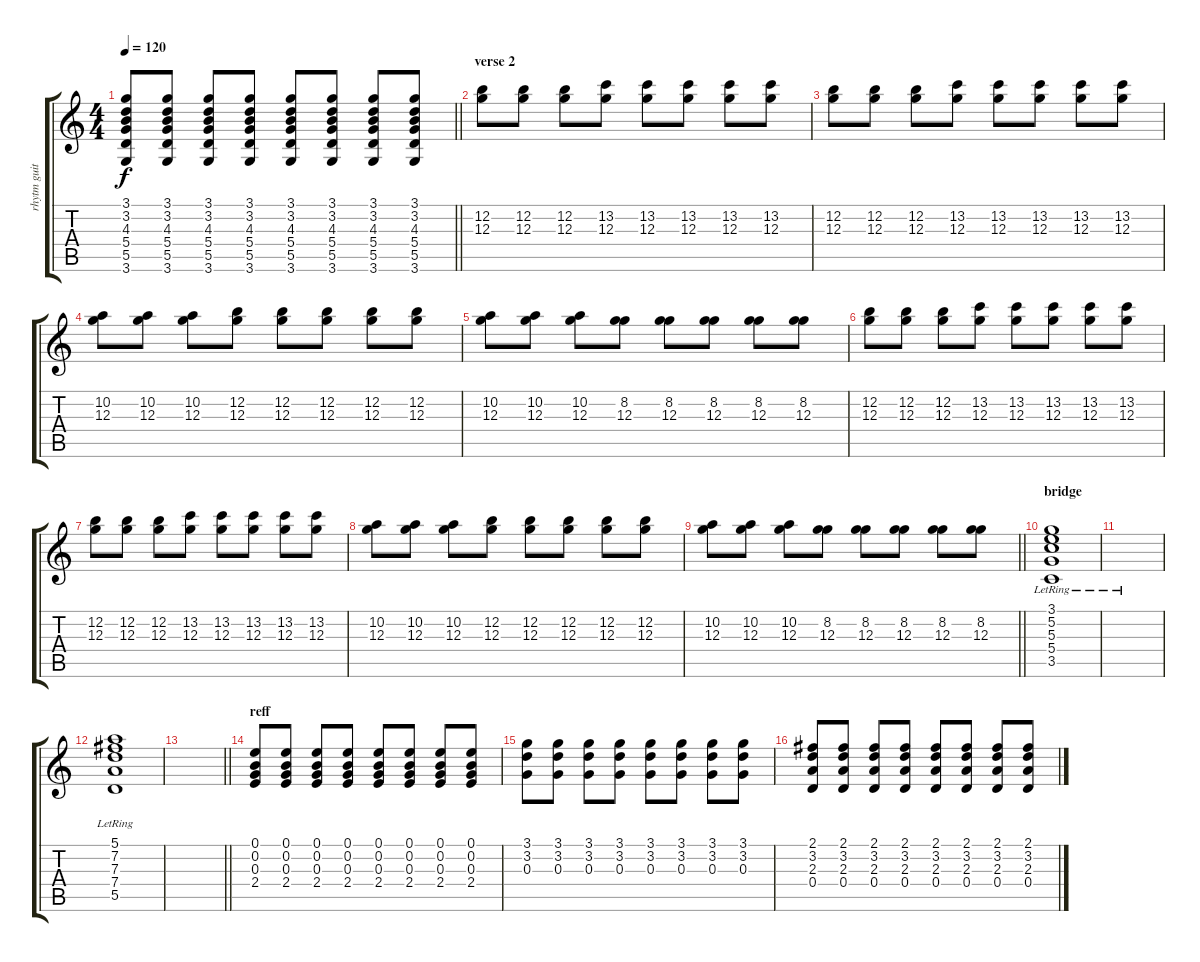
\track ("rhytm guitar (Uki)" "rhytm guit") {instrument distortionguitar}
\staff {score tabs}
\tuning (E4 B3 G3 D3 A2 E2) {hide}
\ts (4 4)
\tempo 120
\clef g2
\barLineRight lightlight
\ks c
(3.1 3.2 4.3 5.4 5.5 3.6).8{dy f} (3.1 3.2 4.3 5.4 5.5 3.6).8 (3.1 3.2 4.3 5.4 5.5 3.6).8 (3.1 3.2 4.3 5.4 5.5 3.6).8 (3.1 3.2 4.3 5.4 5.5 3.6).8 (3.1 3.2 4.3 5.4 5.5 3.6).8 (3.1 3.2 4.3 5.4 5.5 3.6).8 (3.1 3.2 4.3 5.4 5.5 3.6).8 |
\section ("" "verse 2")
(12.2 12.3).8 (12.2 12.3).8 (12.2 12.3).8 (13.2 12.3).8 (13.2 12.3).8 (13.2 12.3).8 (13.2 12.3).8 (13.2 12.3).8 |
(12.2 12.3).8 (12.2 12.3).8 (12.2 12.3).8 (13.2 12.3).8 (13.2 12.3).8 (13.2 12.3).8 (13.2 12.3).8 (13.2 12.3).8 |
(10.2 12.3).8 (10.2 12.3).8 (10.2 12.3).8 (12.2 12.3).8 (12.2 12.3).8 (12.2 12.3).8 (12.2 12.3).8 (12.2 12.3).8 |
(10.2 12.3).8 (10.2 12.3).8 (10.2 12.3).8 (8.2 12.3).8 (8.2 12.3).8 (8.2 12.3).8 (8.2 12.3).8 (8.2 12.3).8 |
(12.2 12.3).8 (12.2 12.3).8 (12.2 12.3).8 (13.2 12.3).8 (13.2 12.3).8 (13.2 12.3).8 (13.2 12.3).8 (13.2 12.3).8 |
(12.2 12.3).8 (12.2 12.3).8 (12.2 12.3).8 (13.2 12.3).8 (13.2 12.3).8 (13.2 12.3).8 (13.2 12.3).8 (13.2 12.3).8 |
(10.2 12.3).8 (10.2 12.3).8 (10.2 12.3).8 (12.2 12.3).8 (12.2 12.3).8 (12.2 12.3).8 (12.2 12.3).8 (12.2 12.3).8 |
\barLineRight lightlight
(10.2 12.3).8 (10.2 12.3).8 (10.2 12.3).8 (8.2 12.3).8 (8.2 12.3).8 (8.2 12.3).8 (8.2 12.3).8 (8.2 12.3).8 |
\section ("" "bridge")
(3.1{lr} 5.2 5.3 5.4 3.5).1 |
|
(5.1{lr} 7.2 7.3 7.4 5.5).1 |
\barLineRight lightlight
|
\section ("" "reff ")
(0.1 0.2 0.3 2.4).8 (0.1 0.2 0.3 2.4).8 (0.1 0.2 0.3 2.4).8 (0.1 0.2 0.3 2.4).8 (0.1 0.2 0.3 2.4).8 (0.1 0.2 0.3 2.4).8 (0.1 0.2 0.3 2.4).8 (0.1 0.2 0.3 2.4).8 |
(3.1 3.2 0.3).8 (3.1 3.2 0.3).8 (3.1 3.2 0.3).8 (3.1 3.2 0.3).8 (3.1 3.2 0.3).8 (3.1 3.2 0.3).8 (3.1 3.2 0.3).8 (3.1 3.2 0.3).8 |
(2.1 3.2 2.3 0.4).8 (2.1 3.2 2.3 0.4).8 (2.1 3.2 2.3 0.4).8 (2.1 3.2 2.3 0.4).8 (2.1 3.2 2.3 0.4).8 (2.1 3.2 2.3 0.4).8 (2.1 3.2 2.3 0.4).8 (2.1 3.2 2.3 0.4).8
